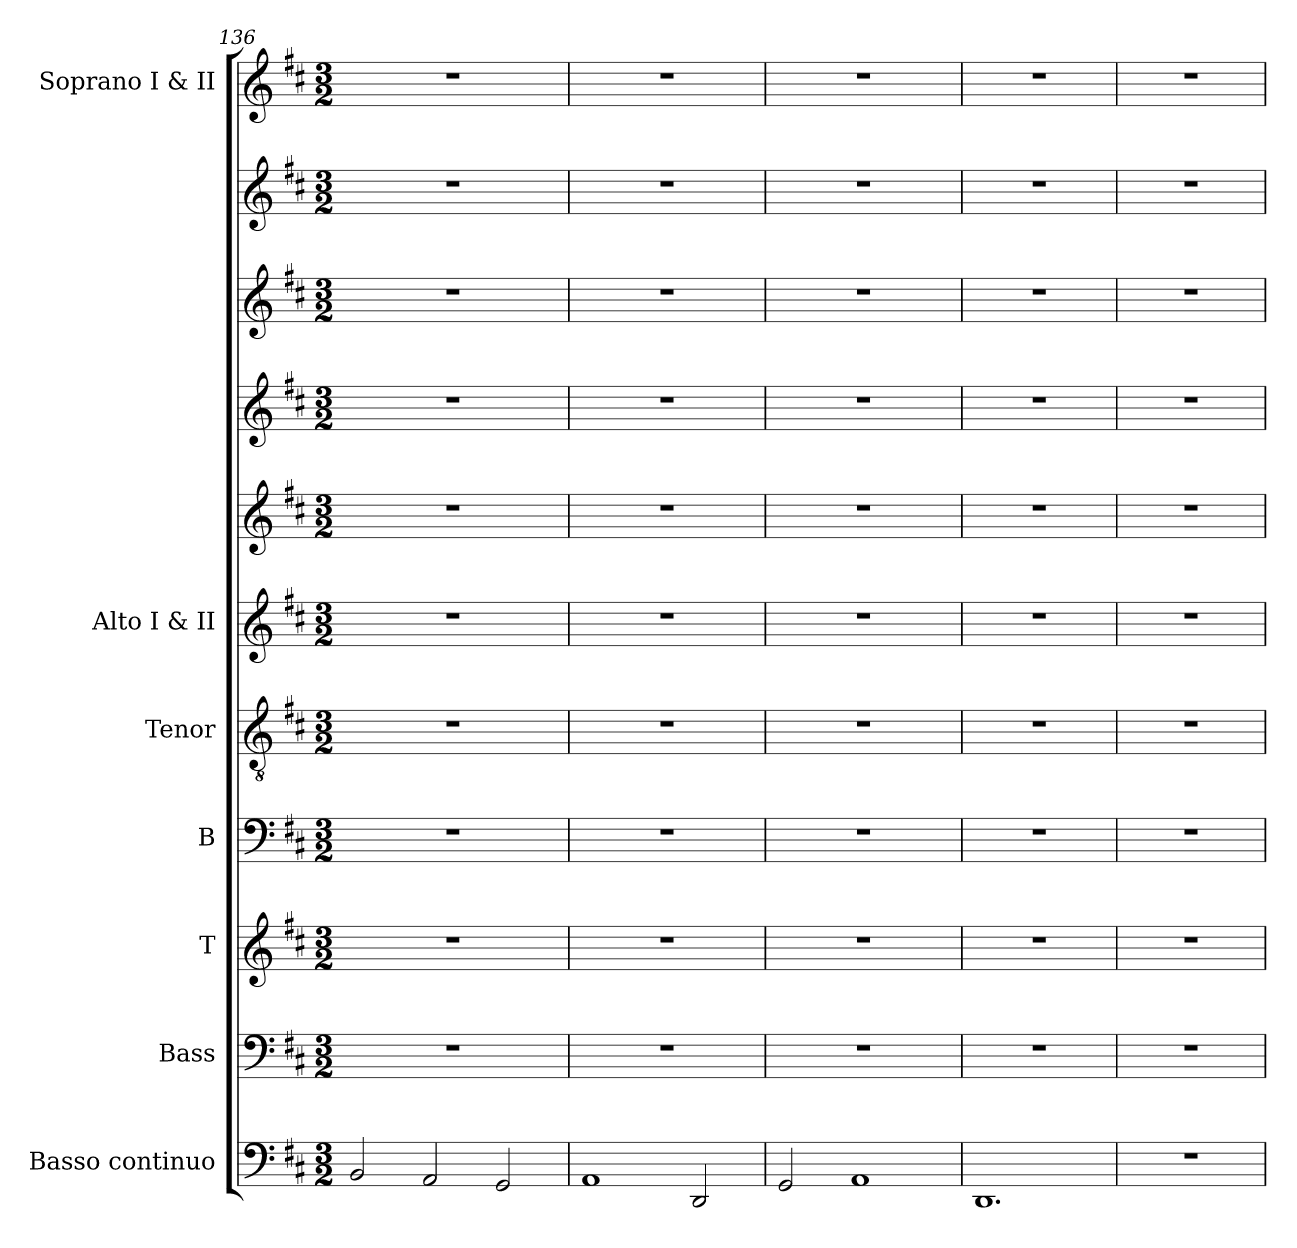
**kern	**kern	**kern	**kern	**kern	**kern	**kern	**kern	**kern	**kern	**kern
*part11	*part10	*part9	*part8	*part7	*part6	*part5	*part4	*part3	*part2	*part1
*staff11	*staff10	*staff9	*staff8	*staff7	*staff6	*staff5	*staff4	*staff3	*staff2	*staff1
*I"Basso continuo	*I"Bass	*I"T	*I"B	*I"Tenor	*I"Alto I & II	*	*	*	*	*I"Soprano I & II
*I'B. c.	*I'B	*I'T	*I'B	*I'T	*I'A	*	*	*	*	*I'S
*clefF4	*clefF4	*clefG2	*clefF4	*clefGv2	*clefG2	*clefG2	*clefG2	*clefG2	*clefG2	*clefG2
*ITrd7c12	*	*	*	*	*	*	*	*	*	*
*k[f#c#]	*k[f#c#]	*k[f#c#]	*k[f#c#]	*k[f#c#]	*k[f#c#]	*k[f#c#]	*k[f#c#]	*k[f#c#]	*k[f#c#]	*k[f#c#]
*D:	*D:	*D:	*D:	*D:	*D:	*D:	*D:	*D:	*D:	*D:
*M3/2	*M3/2	*M3/2	*M3/2	*M3/2	*M3/2	*M3/2	*M3/2	*M3/2	*M3/2	*M3/2
=136	=136	=136	=136	=136	=136	=136	=136	=136	=136	=136
!	!	!	!	!	!	!LO:N:vis=1	!LO:N:vis=1	!	!	!
2BBB/	1.r	1.r	1.r	1.r	1.r	1.r	1.r	1.r	1.r	1.r
2AAA/	.	.	.	.	.	.	.	.	.	.
2GGG/	.	.	.	.	.	.	.	.	.	.
=137	=137	=137	=137	=137	=137	=137	=137	=137	=137	=137
!	!	!	!	!	!	!LO:N:vis=1	!LO:N:vis=1	!	!	!
1AAA	1.r	1.r	1.r	1.r	1.r	1.r	1.r	1.r	1.r	1.r
2DDD/	.	.	.	.	.	.	.	.	.	.
=138	=138	=138	=138	=138	=138	=138	=138	=138	=138	=138
!	!	!	!	!	!	!LO:N:vis=1	!LO:N:vis=1	!	!	!
2GGG/	1.r	1.r	1.r	1.r	1.r	1.r	1.r	1.r	1.r	1.r
1AAA	.	.	.	.	.	.	.	.	.	.
=139	=139	=139	=139	=139	=139	=139	=139	=139	=139	=139
!	!	!	!	!	!	!LO:N:vis=1	!LO:N:vis=1	!	!	!
1.DDD	1.r	1.r	1.r	1.r	1.r	1.r	1.r	1.r	1.r	1.r
=140	=140	=140	=140	=140	=140	=140	=140	=140	=140	=140
1.r	1.r	1.r	1.r	1.r	1.r	1.r	1.r	1.r	1.r	1.r
=	=	=	=	=	=	=	=	=	=	=
*-	*-	*-	*-	*-	*-	*-	*-	*-	*-	*-
